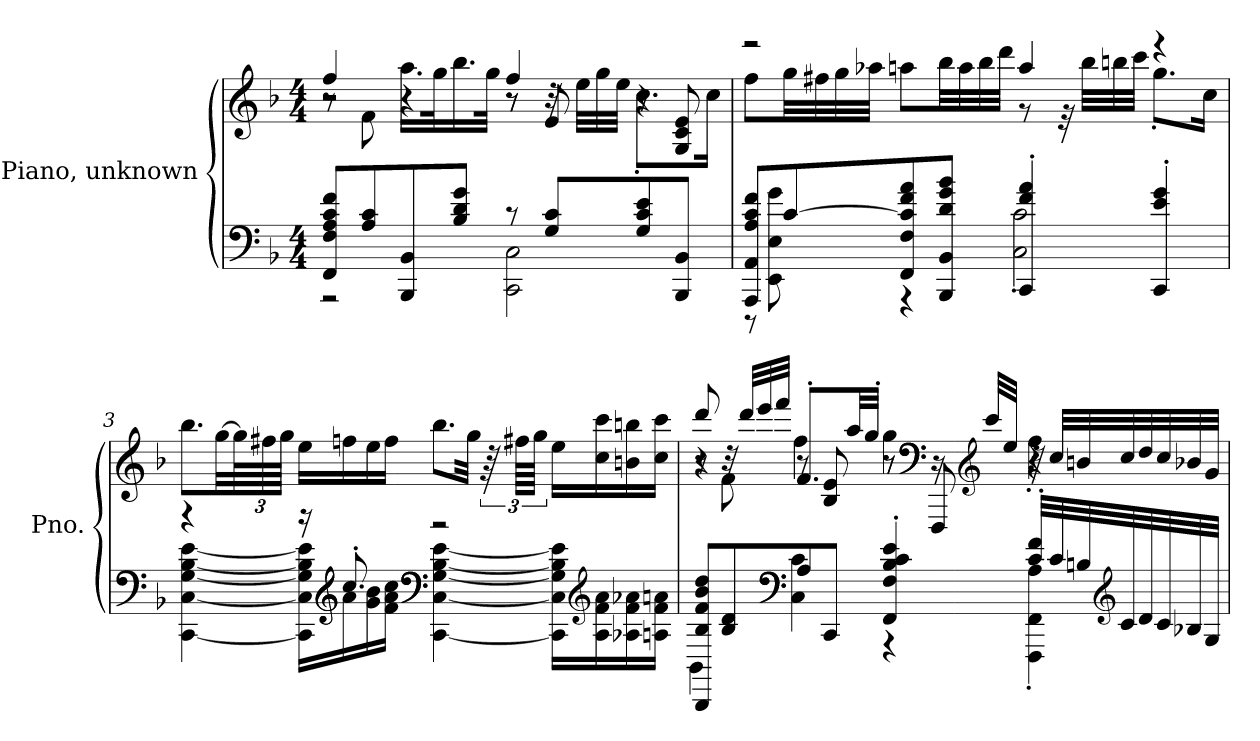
**kern	**kern
*part1	*part1
*staff2	*staff1
*I"Piano, unknown	*
*I'Pno.	*
*clefF4	*clefG2
*k[b-]	*k[b-]
*M4/4	*M4/4
*MM120	*MM120
=1	=1
*^	*^
*	*	*	*^
8FF/ 8F/ 8A/ 8c/ 8f/L	2r	4ff/	8r	2r
8A/ 8c/	.	.	8f\	.
8BBB-/ 8BB-/	.	4r	16.aa\LL	.
.	.	.	32gg\K	.
8B-/ 8d/ 8g/J	.	.	16.bb-\	.
.	.	.	32gg\JJk	.
8r	2CC\ 2C\	4ff/	8r	8r
8G/ 8c/L	.	.	32r	8e/
.	.	.	32ee\LLL	.
.	.	.	32gg\	.
.	.	.	32ee\JJJ	.
8G/ 8c/ 8e/	.	4r	8.cc'\L	8r
8BBB-/ 8BB-/J	.	.	.	8G/ 8c/ 8e/
.	.	.	16cc\Jk	.
*	*	*	*v	*v
=2	=2	=2	=2
8AAA/ 8AA/ 8A/ 8c/ 8f/L	8r	2r	8ff\L
[8c/	8EE\ 8E\ 8g\	.	32gg\LL
.	.	.	32ff#X\
.	.	.	32gg\
.	.	.	32aa-X\JJJ
8FF/ 8F/ 8c/] 8f/ 8a/	4r	.	8aan\L
8BBB-/ 8BB-/ 8d/ 8g/ 8b-/J	.	.	32bb-\LL
.	.	.	32aa\
.	.	.	32bb-\
.	.	.	32ddd\JJJ
4CC/' 4f/' 4a/'	2C\' 2c\'	4aa/	8r
.	.	.	32r
.	.	.	32bb-\LLL
.	.	.	32bbn\
.	.	.	32ccc\JJJ
4CC/' 4e/' 4g/'	.	4r	8.gg'\L
.	.	.	16cc\Jk
*	*	*v	*v
!!LO:LB:g=z
=3	=3	=3
4r	[4CC\ [4C\ [4G\ [4B-\ [4e\	8.bb-\L
.	.	[32gg\LL
*	*	*Xbrackettup
.	.	96gg\L]
.	.	96ff#X\
.	.	96gg\JJJJ
16r	16CC\] 16C\] 16G\] 16B-\] 16e\]LL	16ee\LL
*clefG2	*	*
8.cc'/	16a\	16ffn\
.	16g\ 16b-\	16ee\
.	16f\ 16a\ 16cc\JJ	16ff\JJ
*clefF4	*	*
2r	[4CC\ [4C\ [4G\ [4B-\ [4e\	8.bb-\L
.	.	32gg\Jkk
*	*	*brackettup
.	.	96r
.	.	96ff#X\LLLL
.	.	96gg\JJJJ
.	16CC\] 16C\] 16G\] 16B-\] 16e\]LL	16ee\LL
*clefG2	*	*
.	16A\ 16f\ 16a\	16cc\ 16ccc\
.	16A-X\ 16f\ 16a-X\	16bn\ 16bbn\
.	16An\ 16f\ 16an\JJ	16cc\ 16ccc\JJ
!!LO:LB:g=z
=4	=4	=4
*	*	*^
*	*	*	*^
8BBB-/ 8B-/ 8f/ 8b-/ 8dd/L	4BB-\	8ddd/	8r	4r
8B-/ 8d/	.	32r	8f\	.
.	.	32ddd/LLL	.	.
.	.	32eee/	.	.
.	.	32fff/JJJ	.	.
*clefF4	*	*	*	*
8A/	4C\ 4c\	8.f'/L	4ff\	8r
8CC/J	.	.	.	8B-/ 8e/
.	.	32aa/LL	.	.
.	.	32gg'/JJJ	.	.
4FF/' 4F/' 4B-/' 4c/' 4e/'	4r	8r	4gg\	8r
*	*	*clefF4	*	*
.	.	16r	.	8FFF/
*	*	*clefG2	*	*
.	.	32ccc/LLL	.	.
.	.	32ee/JJJ	.	.
32c/' 32f/'LLL	4FFF\' 4FF\' 4A\'	32r	4ff'\	4r
32c/	.	32cc/LLL	.	.
32Bn/	.	32bn/	.	.
*clefG2	*	*	*	*
32c/	.	32cc/	.	.
32d/	.	32dd/	.	.
32c/	.	32cc/	.	.
32B-X/	.	32b-X/	.	.
32G/JJJ	.	32g/JJJ	.	.
*v	*v	*	*	*
*	*v	*v	*v
=	=
*-	*-
